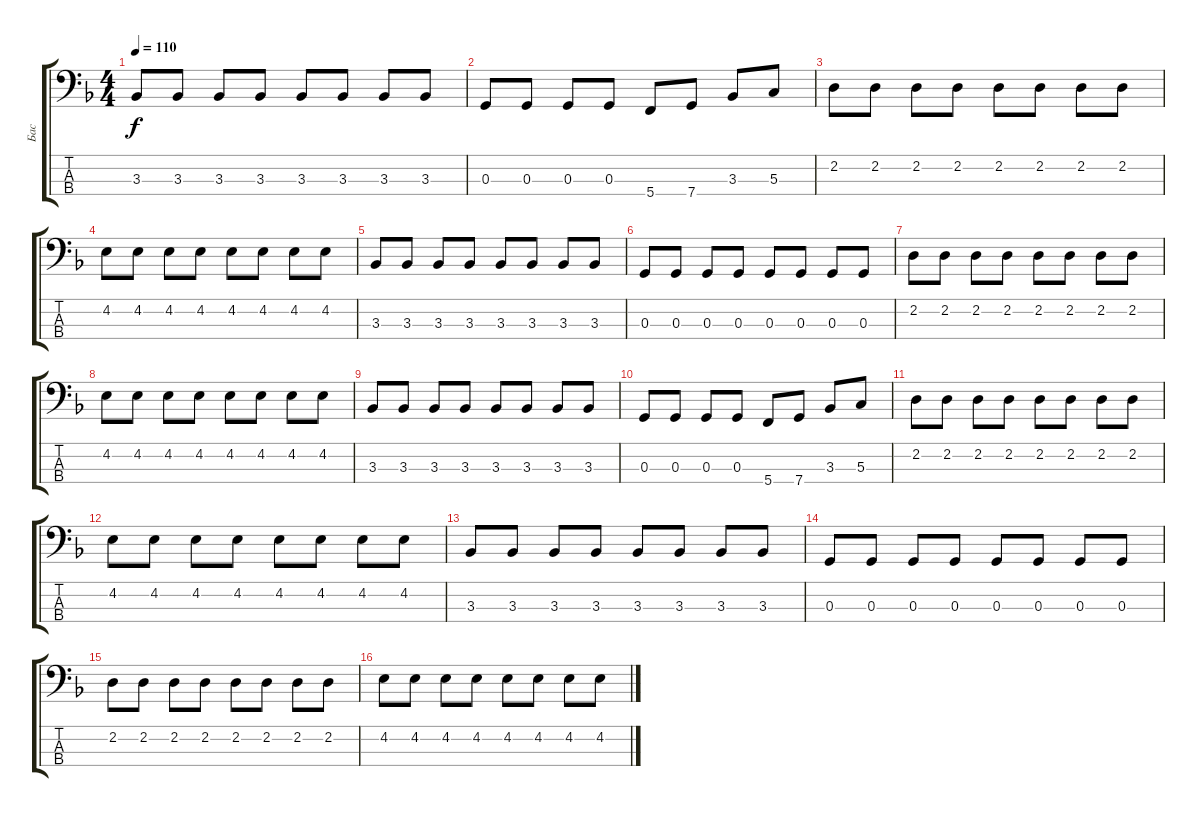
\track ("Бас" "Бас") {instrument electricbassfinger}
\staff {score tabs}
\tuning (F2 C2 G1 C1) {hide}
\ts (4 4)
\tempo 110
\clef f4
\ks dminor
3.3.8{dy f} 3.3.8 3.3.8 3.3.8 3.3.8 3.3.8 3.3.8 3.3.8 |
0.3.8 0.3.8 0.3.8 0.3.8 5.4.8 7.4.8 3.3.8 5.3.8 |
2.2.8 2.2.8 2.2.8 2.2.8 2.2.8 2.2.8 2.2.8 2.2.8 |
4.2.8 4.2.8 4.2.8 4.2.8 4.2.8 4.2.8 4.2.8 4.2.8 |
3.3.8 3.3.8 3.3.8 3.3.8 3.3.8 3.3.8 3.3.8 3.3.8 |
0.3.8 0.3.8 0.3.8 0.3.8 0.3.8 0.3.8 0.3.8 0.3.8 |
2.2.8 2.2.8 2.2.8 2.2.8 2.2.8 2.2.8 2.2.8 2.2.8 |
4.2.8 4.2.8 4.2.8 4.2.8 4.2.8 4.2.8 4.2.8 4.2.8 |
3.3.8 3.3.8 3.3.8 3.3.8 3.3.8 3.3.8 3.3.8 3.3.8 |
0.3.8 0.3.8 0.3.8 0.3.8 5.4.8 7.4.8 3.3.8 5.3.8 |
2.2.8 2.2.8 2.2.8 2.2.8 2.2.8 2.2.8 2.2.8 2.2.8 |
4.2.8 4.2.8 4.2.8 4.2.8 4.2.8 4.2.8 4.2.8 4.2.8 |
3.3.8 3.3.8 3.3.8 3.3.8 3.3.8 3.3.8 3.3.8 3.3.8 |
0.3.8 0.3.8 0.3.8 0.3.8 0.3.8 0.3.8 0.3.8 0.3.8 |
2.2.8 2.2.8 2.2.8 2.2.8 2.2.8 2.2.8 2.2.8 2.2.8 |
4.2.8 4.2.8 4.2.8 4.2.8 4.2.8 4.2.8 4.2.8 4.2.8
